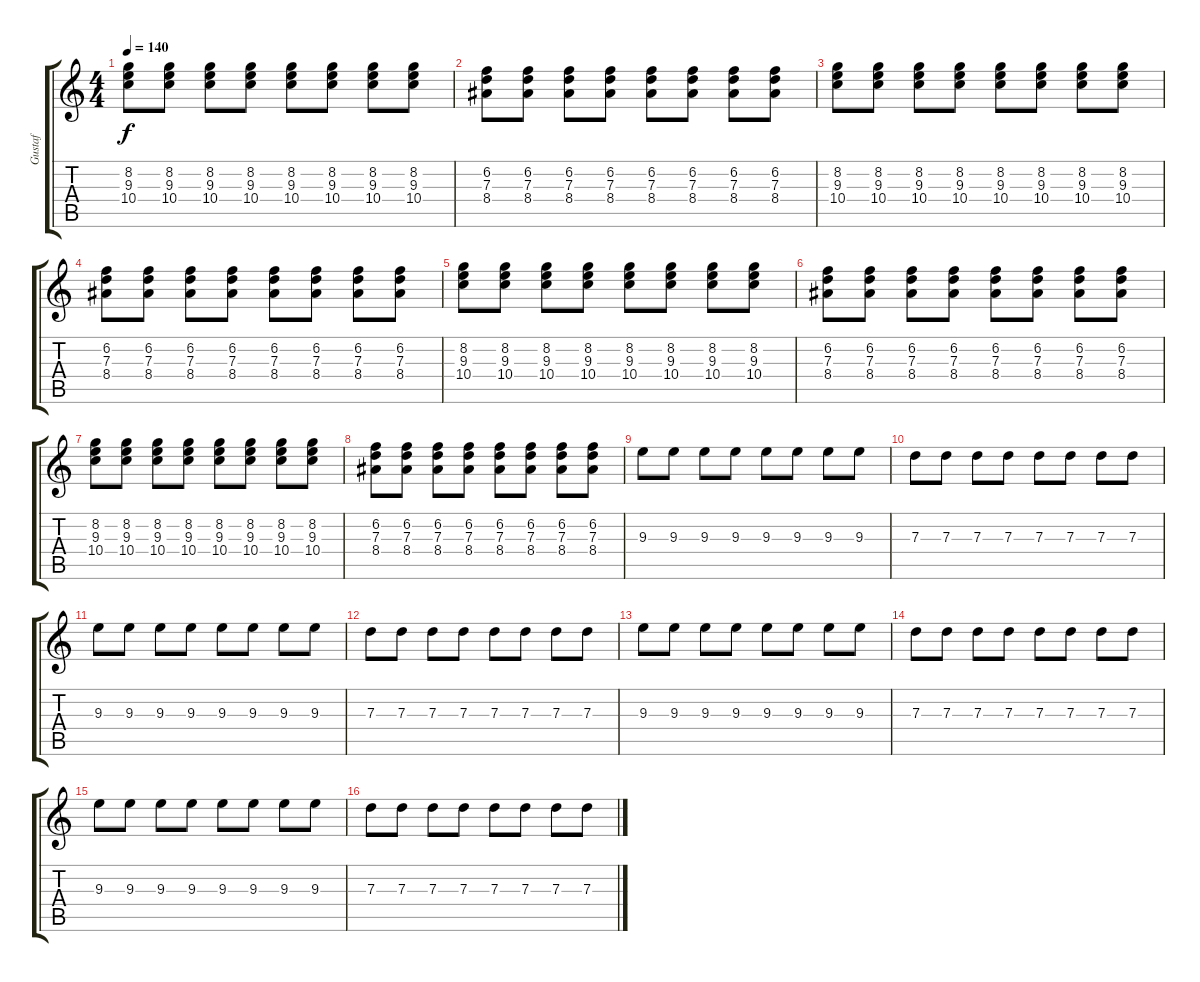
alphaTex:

\track ("Gustaf " "Gustaf ") {instrument electricguitarclean}
\staff {score tabs}
\tuning (E4 B3 G3 D3 A2 E2) {hide}
\ts (4 4)
\tempo 140
\clef g2
\ks c
(8.2 9.3 10.4).8{dy f instrument electricguitarclean} (8.2 9.3 10.4).8 (8.2 9.3 10.4).8 (8.2 9.3 10.4).8 (8.2 9.3 10.4).8 (8.2 9.3 10.4).8 (8.2 9.3 10.4).8 (8.2 9.3 10.4).8 |
(6.2 7.3 8.4).8 (6.2 7.3 8.4).8 (6.2 7.3 8.4).8 (6.2 7.3 8.4).8 (6.2 7.3 8.4).8 (6.2 7.3 8.4).8 (6.2 7.3 8.4).8 (6.2 7.3 8.4).8 |
(8.2 9.3 10.4).8{instrument electricguitarclean} (8.2 9.3 10.4).8 (8.2 9.3 10.4).8 (8.2 9.3 10.4).8 (8.2 9.3 10.4).8 (8.2 9.3 10.4).8 (8.2 9.3 10.4).8 (8.2 9.3 10.4).8 |
(6.2 7.3 8.4).8 (6.2 7.3 8.4).8 (6.2 7.3 8.4).8 (6.2 7.3 8.4).8 (6.2 7.3 8.4).8 (6.2 7.3 8.4).8 (6.2 7.3 8.4).8 (6.2 7.3 8.4).8 |
(8.2 9.3 10.4).8{instrument electricguitarclean} (8.2 9.3 10.4).8 (8.2 9.3 10.4).8 (8.2 9.3 10.4).8 (8.2 9.3 10.4).8 (8.2 9.3 10.4).8 (8.2 9.3 10.4).8 (8.2 9.3 10.4).8 |
(6.2 7.3 8.4).8 (6.2 7.3 8.4).8 (6.2 7.3 8.4).8 (6.2 7.3 8.4).8 (6.2 7.3 8.4).8 (6.2 7.3 8.4).8 (6.2 7.3 8.4).8 (6.2 7.3 8.4).8 |
(8.2 9.3 10.4).8{instrument electricguitarclean} (8.2 9.3 10.4).8 (8.2 9.3 10.4).8 (8.2 9.3 10.4).8 (8.2 9.3 10.4).8 (8.2 9.3 10.4).8 (8.2 9.3 10.4).8 (8.2 9.3 10.4).8 |
(6.2 7.3 8.4).8 (6.2 7.3 8.4).8 (6.2 7.3 8.4).8 (6.2 7.3 8.4).8 (6.2 7.3 8.4).8 (6.2 7.3 8.4).8 (6.2 7.3 8.4).8 (6.2 7.3 8.4).8 |
9.3.8{instrument distortionguitar} 9.3.8 9.3.8 9.3.8 9.3.8 9.3.8 9.3.8 9.3.8 |
7.3.8 7.3.8 7.3.8 7.3.8 7.3.8 7.3.8 7.3.8 7.3.8 |
9.3.8{instrument distortionguitar} 9.3.8 9.3.8 9.3.8 9.3.8 9.3.8 9.3.8 9.3.8 |
7.3.8 7.3.8 7.3.8 7.3.8 7.3.8 7.3.8 7.3.8 7.3.8 |
9.3.8{instrument distortionguitar} 9.3.8 9.3.8 9.3.8 9.3.8 9.3.8 9.3.8 9.3.8 |
7.3.8 7.3.8 7.3.8 7.3.8 7.3.8 7.3.8 7.3.8 7.3.8 |
9.3.8{instrument distortionguitar} 9.3.8 9.3.8 9.3.8 9.3.8 9.3.8 9.3.8 9.3.8 |
7.3.8 7.3.8 7.3.8 7.3.8 7.3.8 7.3.8 7.3.8 7.3.8
